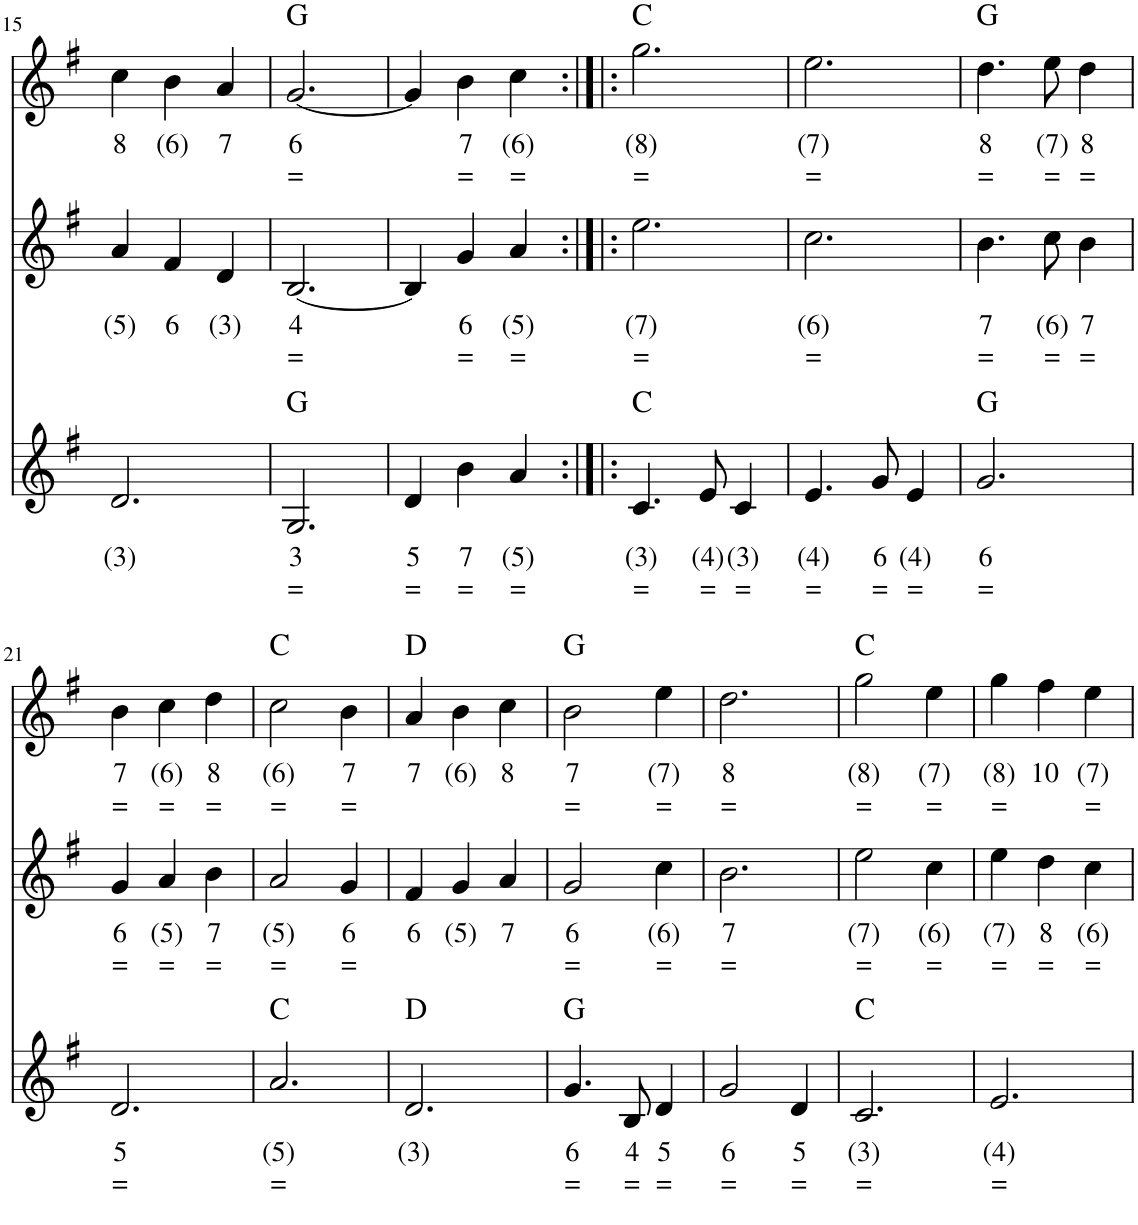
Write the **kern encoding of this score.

**kern	**text	**text	**harte	**kern	**text	**text	**kern	**text	**text	**harte
*part3	*part3	*part3	*part3	*part2	*part2	*part2	*part1	*part1	*part1	*part1
*staff3	*staff3	*staff3	*	*staff2	*staff2	*staff2	*staff1	*staff1	*staff1	*
*I"Fagot, Bassoon	*	*	*	*I"Hobo, Oboe	*	*	*I"Bandoneon, Flute	*	*	*
!!LO:PB:g=z
*clefG2	*	*	*	*clefG2	*	*	*clefG2	*	*	*
*k[f#]	*	*	*	*k[f#]	*	*	*k[f#]	*	*	*
*M3/4	*	*	*	*M3/4	*	*	*M3/4	*	*	*
=15	=15	=15	=15	=15	=15	=15	=15	=15	=15	=15
!	!LO:LY:b	!	!	!	!LO:LY:b	!	!	!LO:LY:b	!	!
2.d/	(3)	.	.	4a/	(5)	.	4cc\	8	.	.
!	!	!	!	!	!LO:LY:b	!	!	!LO:LY:b	!	!
.	.	.	.	4f#/	6	.	4b\	(6)	.	.
!	!	!	!	!	!LO:LY:b	!	!	!LO:LY:b	!	!
.	.	.	.	4d/	(3)	.	4a/	7	.	.
=16	=16	=16	=16	=16	=16	=16	=16	=16	=16	=16
!	!LO:LY:b	!LO:LY:b	!	!	!LO:LY:b	!LO:LY:b	!	!LO:LY:b	!LO:LY:b	!
2.G/	3	=	G:maj	[2.B/	4	=	[2.g/	6	=	G:maj
=17	=17	=17	=17	=17	=17	=17	=17	=17	=17	=17
!	!LO:LY:b	!LO:LY:b	!	!	!	!	!	!	!	!
4d/	5	=	.	4B/]	.	.	4g/]	.	.	.
!	!LO:LY:b	!LO:LY:b	!	!	!LO:LY:b	!LO:LY:b	!	!LO:LY:b	!LO:LY:b	!
4b\	7	=	.	4g/	6	=	4b\	7	=	.
!	!LO:LY:b	!LO:LY:b	!	!	!LO:LY:b	!LO:LY:b	!	!LO:LY:b	!LO:LY:b	!
4a/	(5)	=	.	4a/	(5)	=	4cc\	(6)	=	.
=18:|!|:	=18:|!|:	=18:|!|:	=18:|!|:	=18:|!|:	=18:|!|:	=18:|!|:	=18:|!|:	=18:|!|:	=18:|!|:	=18:|!|:
!	!LO:LY:b	!LO:LY:b	!	!	!LO:LY:b	!LO:LY:b	!	!LO:LY:b	!LO:LY:b	!
4.c/	(3)	=	C:maj	2.ee\	(7)	=	2.gg\	(8)	=	C:maj
!	!LO:LY:b	!LO:LY:b	!	!	!	!	!	!	!	!
8e/	(4)	=	.	.	.	.	.	.	.	.
!	!LO:LY:b	!LO:LY:b	!	!	!	!	!	!	!	!
4c/	(3)	=	.	.	.	.	.	.	.	.
=19	=19	=19	=19	=19	=19	=19	=19	=19	=19	=19
!	!LO:LY:b	!LO:LY:b	!	!	!LO:LY:b	!LO:LY:b	!	!LO:LY:b	!LO:LY:b	!
4.e/	(4)	=	.	2.cc\	(6)	=	2.ee\	(7)	=	.
!	!LO:LY:b	!LO:LY:b	!	!	!	!	!	!	!	!
8g/	6	=	.	.	.	.	.	.	.	.
!	!LO:LY:b	!LO:LY:b	!	!	!	!	!	!	!	!
4e/	(4)	=	.	.	.	.	.	.	.	.
=20	=20	=20	=20	=20	=20	=20	=20	=20	=20	=20
!	!LO:LY:b	!LO:LY:b	!	!	!LO:LY:b	!LO:LY:b	!	!LO:LY:b	!LO:LY:b	!
2.g/	6	=	G:maj	4.b\	7	=	4.dd\	8	=	G:maj
!	!	!	!	!	!LO:LY:b	!LO:LY:b	!	!LO:LY:b	!LO:LY:b	!
.	.	.	.	8cc\	(6)	=	8ee\	(7)	=	.
!	!	!	!	!	!LO:LY:b	!LO:LY:b	!	!LO:LY:b	!LO:LY:b	!
.	.	.	.	4b\	7	=	4dd\	8	=	.
!!LO:LB:g=z
=21	=21	=21	=21	=21	=21	=21	=21	=21	=21	=21
!	!LO:LY:b	!LO:LY:b	!	!	!LO:LY:b	!LO:LY:b	!	!LO:LY:b	!LO:LY:b	!
2.d/	5	=	.	4g/	6	=	4b\	7	=	.
!	!	!	!	!	!LO:LY:b	!LO:LY:b	!	!LO:LY:b	!LO:LY:b	!
.	.	.	.	4a/	(5)	=	4cc\	(6)	=	.
!	!	!	!	!	!LO:LY:b	!LO:LY:b	!	!LO:LY:b	!LO:LY:b	!
.	.	.	.	4b\	7	=	4dd\	8	=	.
=22	=22	=22	=22	=22	=22	=22	=22	=22	=22	=22
!	!LO:LY:b	!LO:LY:b	!	!	!LO:LY:b	!LO:LY:b	!	!LO:LY:b	!LO:LY:b	!
2.a/	(5)	=	C:maj	2a/	(5)	=	2cc\	(6)	=	C:maj
!	!	!	!	!	!LO:LY:b	!LO:LY:b	!	!LO:LY:b	!LO:LY:b	!
.	.	.	.	4g/	6	=	4b\	7	=	.
=23	=23	=23	=23	=23	=23	=23	=23	=23	=23	=23
!	!LO:LY:b	!	!	!	!LO:LY:b	!	!	!LO:LY:b	!	!
2.d/	(3)	.	D:maj	4f#/	6	.	4a/	7	.	D:maj
!	!	!	!	!	!LO:LY:b	!	!	!LO:LY:b	!	!
.	.	.	.	4g/	(5)	.	4b\	(6)	.	.
!	!	!	!	!	!LO:LY:b	!	!	!LO:LY:b	!	!
.	.	.	.	4a/	7	.	4cc\	8	.	.
=24	=24	=24	=24	=24	=24	=24	=24	=24	=24	=24
!	!LO:LY:b	!LO:LY:b	!	!	!LO:LY:b	!LO:LY:b	!	!LO:LY:b	!LO:LY:b	!
4.g/	6	=	G:maj	2g/	6	=	2b\	7	=	G:maj
!	!LO:LY:b	!LO:LY:b	!	!	!	!	!	!	!	!
8B/	4	=	.	.	.	.	.	.	.	.
!	!LO:LY:b	!LO:LY:b	!	!	!LO:LY:b	!LO:LY:b	!	!LO:LY:b	!LO:LY:b	!
4d/	5	=	.	4cc\	(6)	=	4ee\	(7)	=	.
=25	=25	=25	=25	=25	=25	=25	=25	=25	=25	=25
!	!LO:LY:b	!LO:LY:b	!	!	!LO:LY:b	!LO:LY:b	!	!LO:LY:b	!LO:LY:b	!
2g/	6	=	.	2.b\	7	=	2.dd\	8	=	.
!	!LO:LY:b	!LO:LY:b	!	!	!	!	!	!	!	!
4d/	5	=	.	.	.	.	.	.	.	.
=26	=26	=26	=26	=26	=26	=26	=26	=26	=26	=26
!	!LO:LY:b	!LO:LY:b	!	!	!LO:LY:b	!LO:LY:b	!	!LO:LY:b	!LO:LY:b	!
2.c/	(3)	=	C:maj	2ee\	(7)	=	2gg\	(8)	=	C:maj
!	!	!	!	!	!LO:LY:b	!LO:LY:b	!	!LO:LY:b	!LO:LY:b	!
.	.	.	.	4cc\	(6)	=	4ee\	(7)	=	.
=27	=27	=27	=27	=27	=27	=27	=27	=27	=27	=27
!	!LO:LY:b	!LO:LY:b	!	!	!LO:LY:b	!LO:LY:b	!	!LO:LY:b	!LO:LY:b	!
2.e/	(4)	=	.	4ee\	(7)	=	4gg\	(8)	=	.
!	!	!	!	!	!LO:LY:b	!LO:LY:b	!	!LO:LY:b	!	!
.	.	.	.	4dd\	8	=	4ff#\	10	.	.
!	!	!	!	!	!LO:LY:b	!LO:LY:b	!	!LO:LY:b	!LO:LY:b	!
.	.	.	.	4cc\	(6)	=	4ee\	(7)	=	.
=	=	=	=	=	=	=	=	=	=	=
*-	*-	*-	*-	*-	*-	*-	*-	*-	*-	*-
